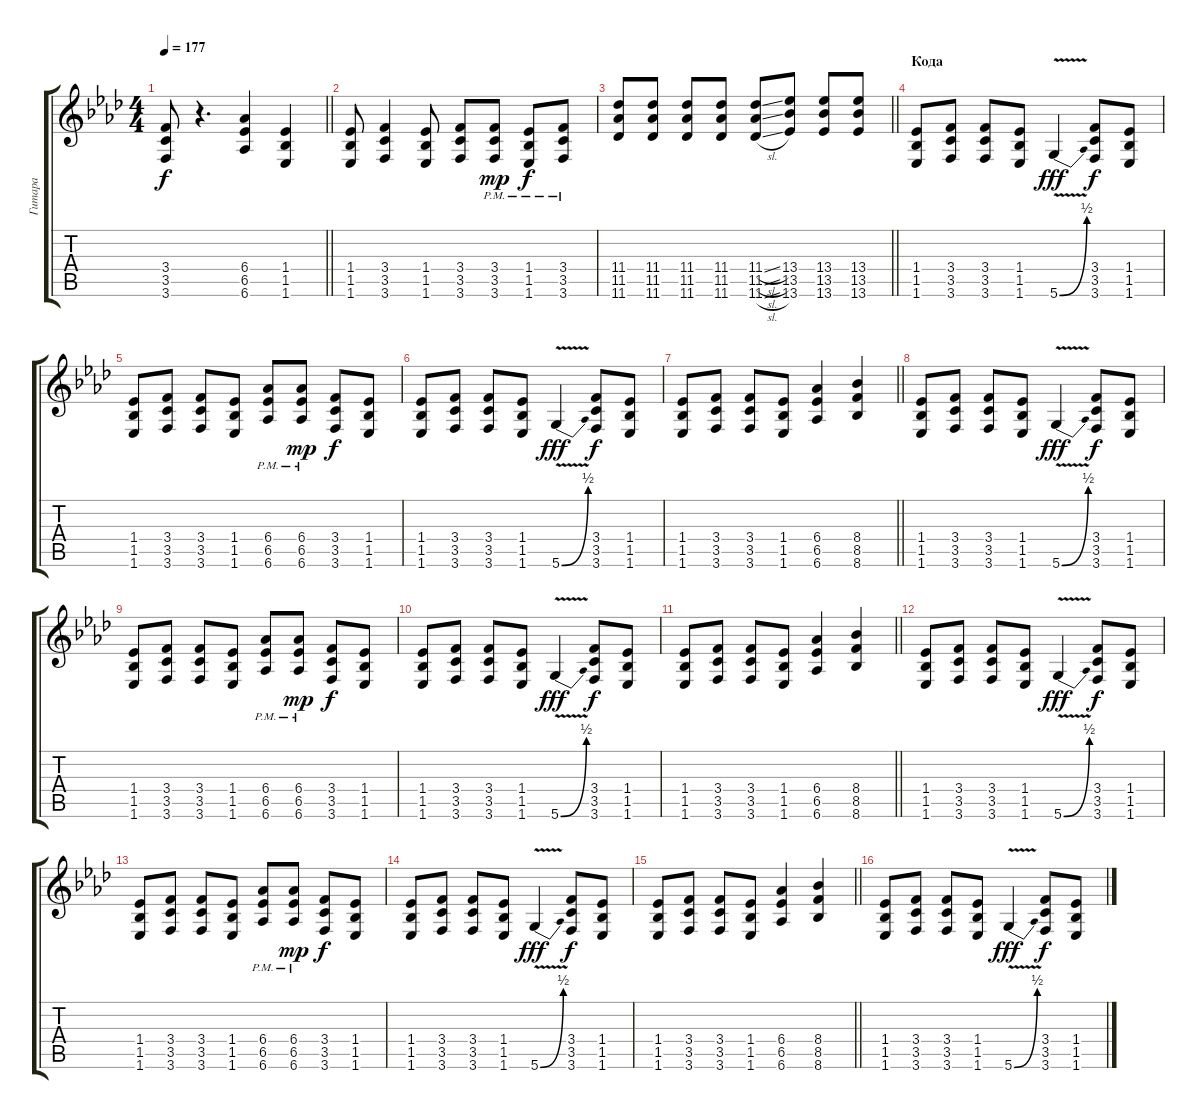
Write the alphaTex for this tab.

\track ("Гитара" "Гитара") {instrument distortionguitar}
\staff {score tabs}
\tuning (E4 B3 G3 D3 A2 D2) {hide}
\ts (4 4)
\tempo 177
\clef g2
\barLineRight lightlight
\ks fminor
(3.4{t} 3.5{t} 3.6{t}).8{dy f} r.4{d} (6.4 6.5 6.6).4 (1.4 1.5 1.6).4 |
(1.4 1.5 1.6).8 (3.4 3.5 3.6).4 (1.4 1.5 1.6).8 (3.4 3.5 3.6).8 (3.4{pm} 3.5{pm} 3.6{pm}).8{dy mp} (1.4{pm} 1.5{pm} 1.6{pm}).8{dy f} (3.4{pm} 3.5{pm} 3.6{pm}).8 |
\barLineRight lightlight
(11.4 11.5 11.6).8 (11.4 11.5 11.6).8 (11.4 11.5 11.6).8 (11.4 11.5 11.6).8 (11.4{sl} 11.5{sl} 11.6{sl}).8 (13.4 13.5 13.6).8 (13.4 13.5 13.6).8 (13.4 13.5 13.6).8 |
\section ("" "Кода")
(1.4 1.5 1.6).8 (3.4 3.5 3.6).8 (3.4 3.5 3.6).8 (1.4 1.5 1.6).8 5.6{be (bend 0 0 60 2) v}.4{dy fff} (3.4 3.5 3.6).8{dy f} (1.4 1.5 1.6).8 |
(1.4 1.5 1.6).8 (3.4 3.5 3.6).8 (3.4 3.5 3.6).8 (1.4 1.5 1.6).8 (6.4 6.5 6.6{pm}).8 (6.4{pm} 6.5{pm} 6.6{pm}).8{dy mp} (3.4 3.5 3.6).8{dy f} (1.4 1.5 1.6).8 |
(1.4 1.5 1.6).8 (3.4 3.5 3.6).8 (3.4 3.5 3.6).8 (1.4 1.5 1.6).8 5.6{be (bend 0 0 60 2) v}.4{dy fff} (3.4 3.5 3.6).8{dy f} (1.4 1.5 1.6).8 |
\barLineRight lightlight
(1.4 1.5 1.6).8 (3.4 3.5 3.6).8 (3.4 3.5 3.6).8 (1.4 1.5 1.6).8 (6.4 6.5 6.6).4 (8.4 8.5 8.6).4 |
(1.4 1.5 1.6).8 (3.4 3.5 3.6).8 (3.4 3.5 3.6).8 (1.4 1.5 1.6).8 5.6{be (bend 0 0 60 2) v}.4{dy fff} (3.4 3.5 3.6).8{dy f} (1.4 1.5 1.6).8 |
(1.4 1.5 1.6).8 (3.4 3.5 3.6).8 (3.4 3.5 3.6).8 (1.4 1.5 1.6).8 (6.4 6.5 6.6{pm}).8 (6.4{pm} 6.5{pm} 6.6{pm}).8{dy mp} (3.4 3.5 3.6).8{dy f} (1.4 1.5 1.6).8 |
(1.4 1.5 1.6).8 (3.4 3.5 3.6).8 (3.4 3.5 3.6).8 (1.4 1.5 1.6).8 5.6{be (bend 0 0 60 2) v}.4{dy fff} (3.4 3.5 3.6).8{dy f} (1.4 1.5 1.6).8 |
\barLineRight lightlight
(1.4 1.5 1.6).8 (3.4 3.5 3.6).8 (3.4 3.5 3.6).8 (1.4 1.5 1.6).8 (6.4 6.5 6.6).4 (8.4 8.5 8.6).4 |
(1.4 1.5 1.6).8 (3.4 3.5 3.6).8 (3.4 3.5 3.6).8 (1.4 1.5 1.6).8 5.6{be (bend 0 0 60 2) v}.4{dy fff} (3.4 3.5 3.6).8{dy f} (1.4 1.5 1.6).8 |
(1.4 1.5 1.6).8 (3.4 3.5 3.6).8 (3.4 3.5 3.6).8 (1.4 1.5 1.6).8 (6.4 6.5 6.6{pm}).8 (6.4{pm} 6.5{pm} 6.6{pm}).8{dy mp} (3.4 3.5 3.6).8{dy f} (1.4 1.5 1.6).8 |
(1.4 1.5 1.6).8 (3.4 3.5 3.6).8 (3.4 3.5 3.6).8 (1.4 1.5 1.6).8 5.6{be (bend 0 0 60 2) v}.4{dy fff} (3.4 3.5 3.6).8{dy f} (1.4 1.5 1.6).8 |
\barLineRight lightlight
(1.4 1.5 1.6).8 (3.4 3.5 3.6).8 (3.4 3.5 3.6).8 (1.4 1.5 1.6).8 (6.4 6.5 6.6).4 (8.4 8.5 8.6).4 |
(1.4 1.5 1.6).8 (3.4 3.5 3.6).8 (3.4 3.5 3.6).8 (1.4 1.5 1.6).8 5.6{be (bend 0 0 60 2) v}.4{dy fff} (3.4 3.5 3.6).8{dy f} (1.4 1.5 1.6).8
